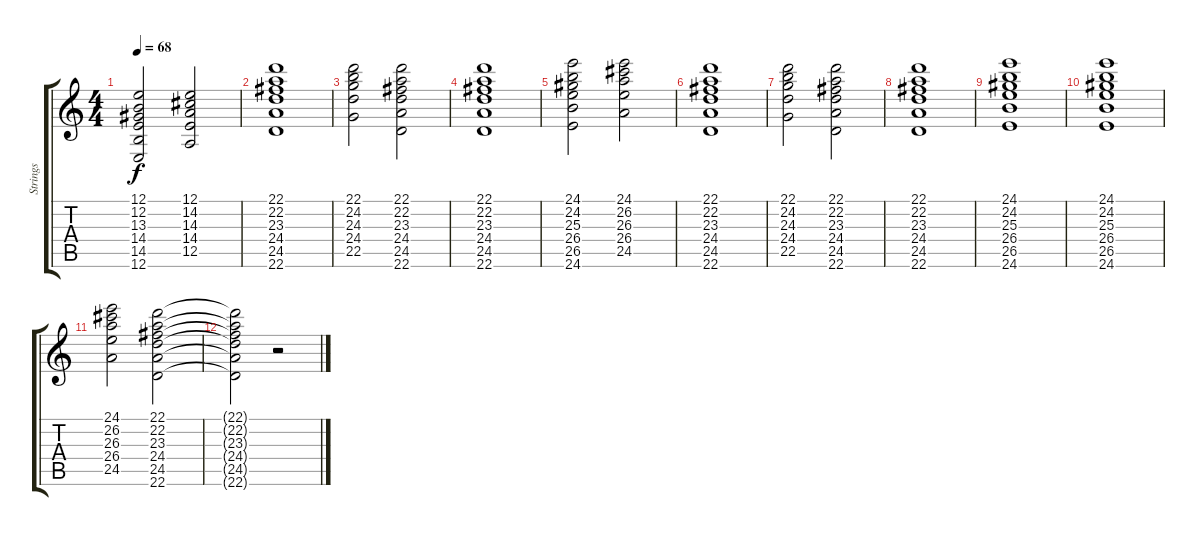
\track ("Strings" "Strings") {instrument stringensemble1}
\staff {score tabs}
\tuning (E4 B3 G3 D3 A2 E2) {hide}
\ts (4 4)
\tempo 68
\clef g2
\ks c
(12.1 12.2 13.3 14.4 14.5 12.6).2{dy f} (12.1 14.2 14.3 14.4 12.5).2 |
(22.1 22.2 23.3 24.4 24.5 22.6).1 |
(22.1 24.2 24.3 24.4 22.5).2 (22.1 22.2 23.3 24.4 24.5 22.6).2 |
(22.1 22.2 23.3 24.4 24.5 22.6).1 |
(24.1 24.2 25.3 26.4 26.5 24.6).2 (24.1 26.2 26.3 26.4 24.5).2 |
(22.1 22.2 23.3 24.4 24.5 22.6).1 |
(22.1 24.2 24.3 24.4 22.5).2 (22.1 22.2 23.3 24.4 24.5 22.6).2 |
(22.1 22.2 23.3 24.4 24.5 22.6).1 |
(24.1 24.2 25.3 26.4 26.5 24.6).1 |
(24.1 24.2 25.3 26.4 26.5 24.6).1 |
(24.1 26.2 26.3 26.4 24.5).2 (22.1 22.2 23.3 24.4 24.5 22.6).2 |
(22.1{t} 22.2{t} 23.3{t} 24.4{t} 24.5{t} 22.6{t}).2 r.2
